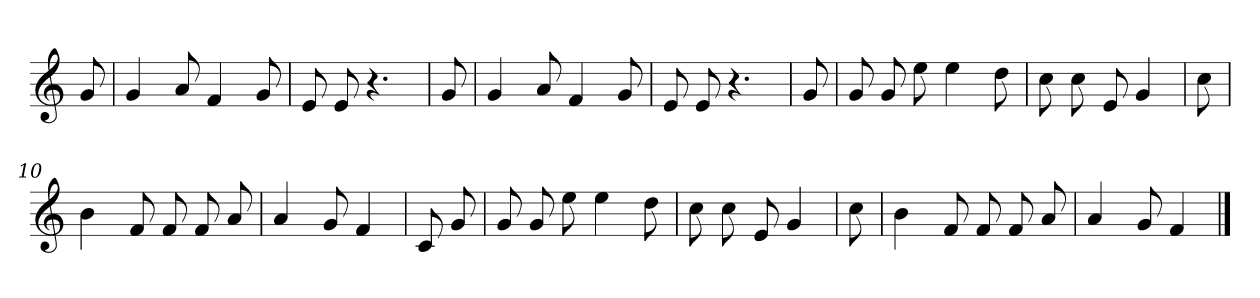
**kern
*part1
*staff1
*clefG2
*k[]
*C:
=
8g
=1
4g
8a
4f
8g
=2
8e
8e
4.r
=3
8g
=4
4g
8a
4f
8g
=5
8e
8e
4.r
=6
8g
=7
8g
8g
8ee
4ee
8dd
=8
8cc
8cc
8e
4g
=9
8cc
=10
4b
8f
8f
8f
8a
=11
4a
8g
4f
=12
8c
8g
=13
8g
8g
8ee
4ee
8dd
=14
8cc
8cc
8e
4g
=15
8cc
=16
4b
8f
8f
8f
8a
=17
4a
8g
4f
==
*-
